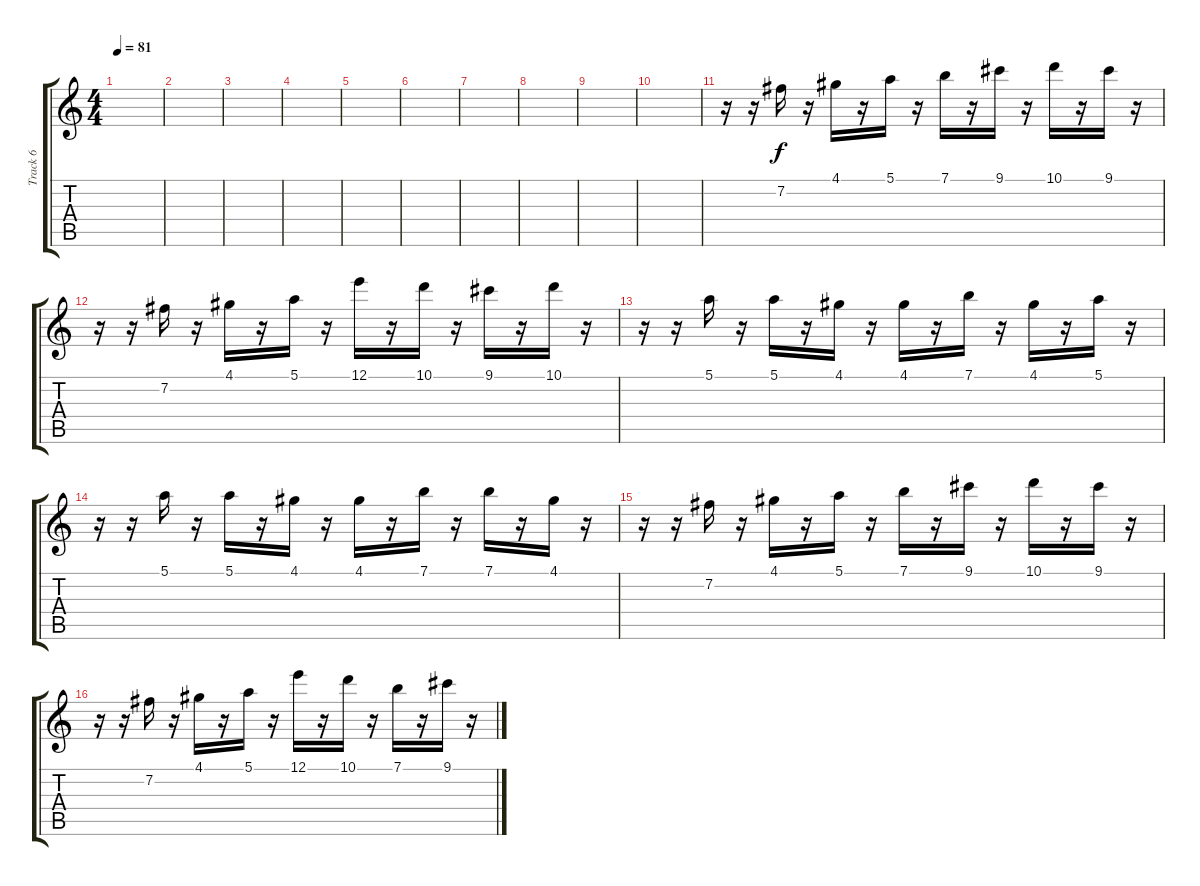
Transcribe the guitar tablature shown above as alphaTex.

\track ("Track 6" "Track 6") {instrument distortionguitar}
\staff {score tabs}
\tuning (E4 B3 G3 D3 A2 D2) {hide}
\ts (4 4)
\tempo 81
\clef g2
\ks c
|
|
|
|
|
|
|
|
|
|
r.16 r.16 7.2.16 r.16 4.1.16 r.16 5.1.16 r.16 7.1.16 r.16 9.1.16 r.16 10.1.16 r.16 9.1.16 r.16 |
r.16 r.16 7.2.16 r.16 4.1.16 r.16 5.1.16 r.16 12.1.16 r.16 10.1.16 r.16 9.1.16 r.16 10.1.16 r.16 |
r.16 r.16 5.1.16 r.16 5.1.16 r.16 4.1.16 r.16 4.1.16 r.16 7.1.16 r.16 4.1.16 r.16 5.1.16 r.16 |
r.16 r.16 5.1.16 r.16 5.1.16 r.16 4.1.16 r.16 4.1.16 r.16 7.1.16 r.16 7.1.16 r.16 4.1.16 r.16 |
r.16 r.16 7.2.16 r.16 4.1.16 r.16 5.1.16 r.16 7.1.16 r.16 9.1.16 r.16 10.1.16 r.16 9.1.16 r.16 |
r.16 r.16 7.2.16 r.16 4.1.16 r.16 5.1.16 r.16 12.1.16 r.16 10.1.16 r.16 7.1.16 r.16 9.1.16 r.16
